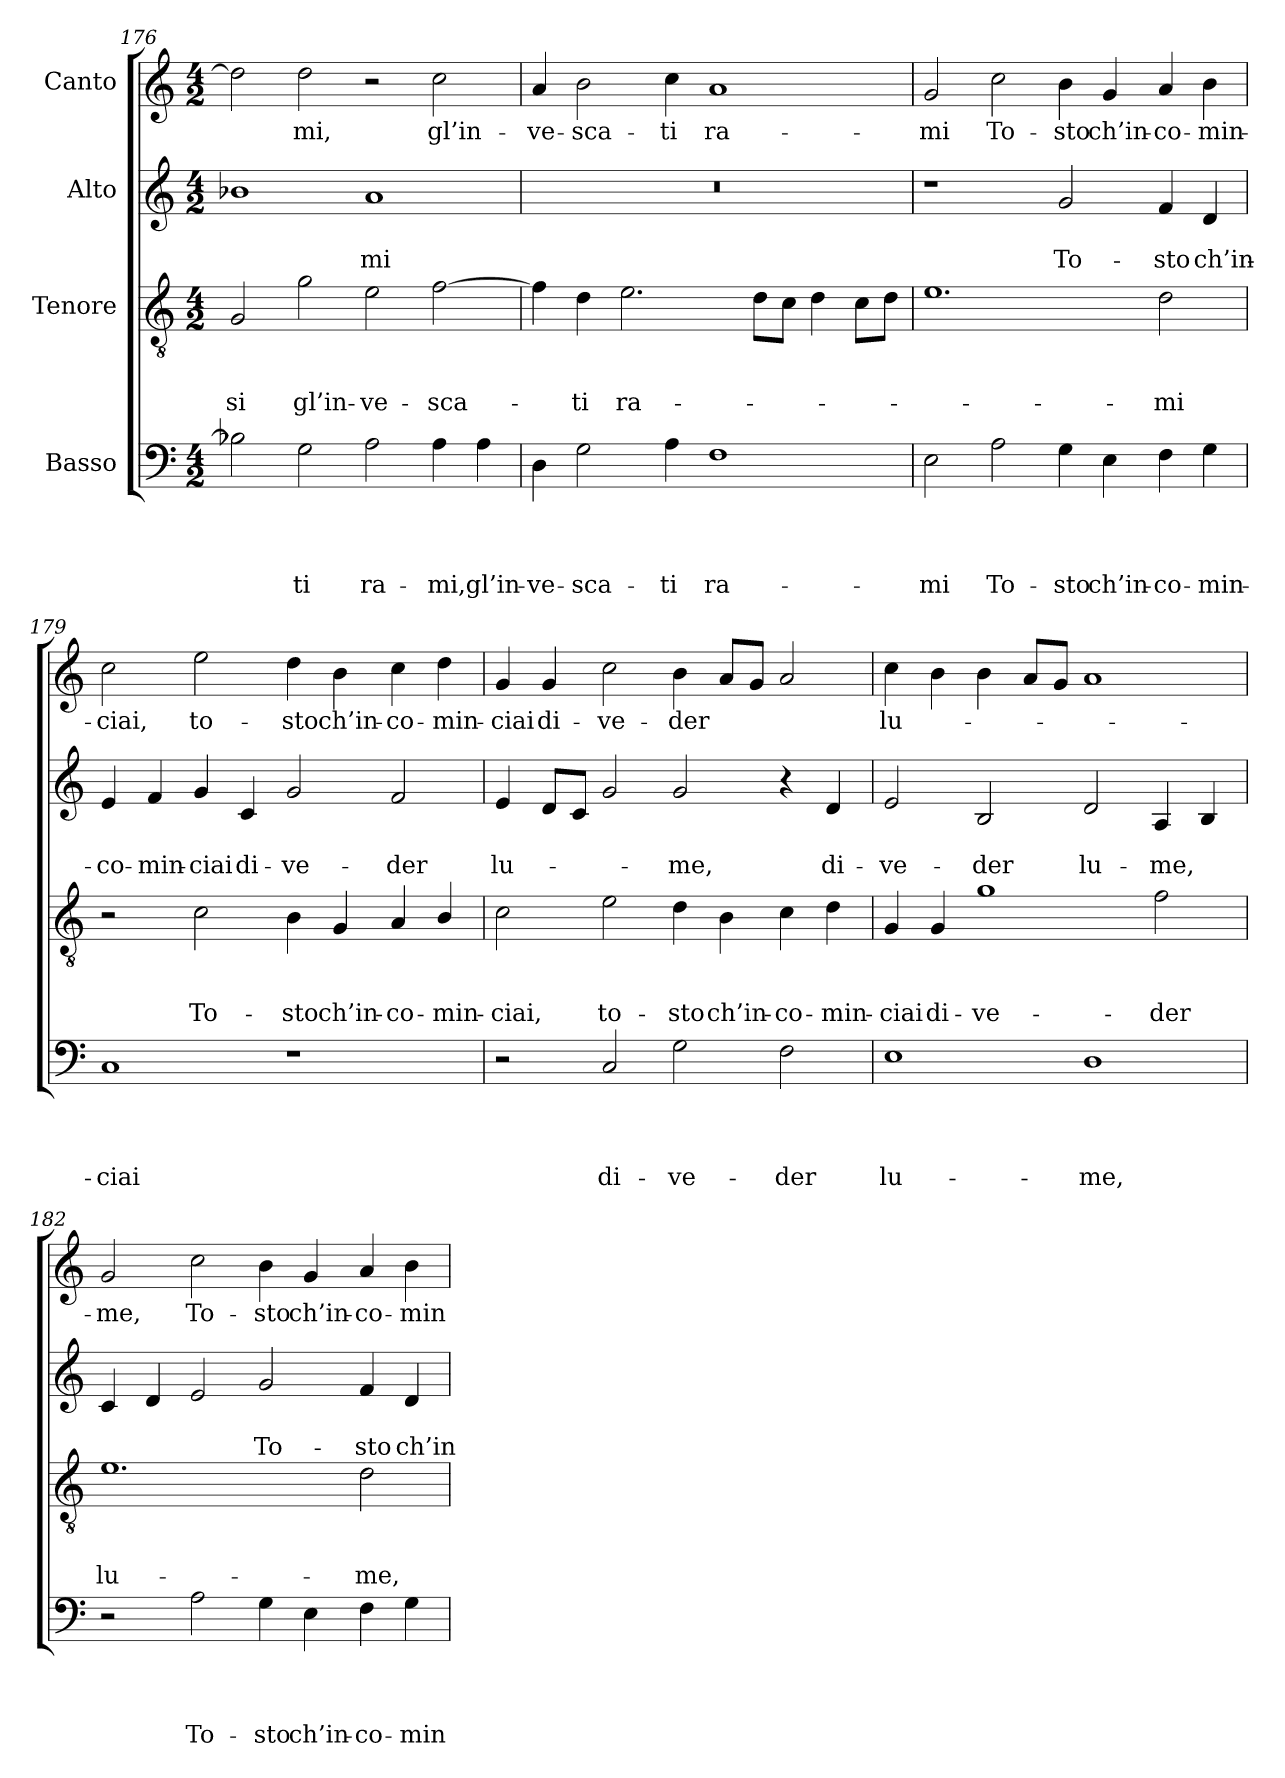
**kern	**text	**text	**text	**text	**kern	**text	**text	**text	**kern	**text	**text	**kern	**text
*part4	*part4	*part4	*part4	*part4	*part3	*part3	*part3	*part3	*part2	*part2	*part2	*part1	*part1
*staff4	*staff4	*staff4	*staff4	*staff4	*staff3	*staff3	*staff3	*staff3	*staff2	*staff2	*staff2	*staff1	*staff1
*I"Basso	*	*	*	*	*I"Tenore	*	*	*	*I"Alto	*	*	*I"Canto	*
*clefF4	*	*	*	*	*clefGv2	*	*	*	*clefG2	*	*	*clefG2	*
*k[]	*	*	*	*	*k[]	*	*	*	*k[]	*	*	*k[]	*
*M4/2	*	*	*	*	*M4/2	*	*	*	*M4/2	*	*	*M4/2	*
=176	=176	=176	=176	=176	=176	=176	=176	=176	=176	=176	=176	=176	=176
2B-X\]	.	.	.	.	2G/	.	.	-si	1b-X\	.	.	2dd\]	.
2G\	.	.	.	-ti	2g\	.	.	gl’in-	.	.	.	2dd\	-mi,
2A\	.	.	.	ra-	2e\	.	.	-ve-	1a/	.	-mi	2r	.
4A\	.	.	.	-mi,	[2f\	.	.	-sca-	.	.	.	2cc\	gl’in-
4A\	.	.	.	gl’in-	.	.	.	.	.	.	.	.	.
=177	=177	=177	=177	=177	=177	=177	=177	=177	=177	=177	=177	=177	=177
4D\	.	.	.	-ve-	4f\]	.	.	.	0r	.	.	4a/	-ve-
2G\	.	.	.	-sca-	4d\	.	.	-ti	.	.	.	2b\	-sca-
.	.	.	.	.	2.e\	.	.	ra-	.	.	.	.	.
4A\	.	.	.	-ti	.	.	.	.	.	.	.	4cc\	-ti
1F\	.	.	.	ra-	.	.	.	.	.	.	.	1a/	ra-
.	.	.	.	.	8d\L	.	.	.	.	.	.	.	.
.	.	.	.	.	8c\J	.	.	.	.	.	.	.	.
.	.	.	.	.	4d\	.	.	.	.	.	.	.	.
.	.	.	.	.	8c\L	.	.	.	.	.	.	.	.
.	.	.	.	.	8d\J	.	.	.	.	.	.	.	.
=178	=178	=178	=178	=178	=178	=178	=178	=178	=178	=178	=178	=178	=178
2E\	.	.	.	-mi	1.e/	.	.	.	1r	.	.	2g/	-mi
2A\	.	.	.	To-	.	.	.	.	.	.	.	2cc\	To-
4G\	.	.	.	-sto	.	.	.	.	2g/	.	To-	4b\	-sto
4E\	.	.	.	ch’in-	.	.	.	.	.	.	.	4g/	ch’in-
4F\	.	.	.	-co-	2d\	.	.	-mi	4f/	.	-sto	4a/	-co-
4G\	.	.	.	-min-	.	.	.	.	4d/	.	ch’in-	4b\	-min-
=179	=179	=179	=179	=179	=179	=179	=179	=179	=179	=179	=179	=179	=179
1C/	.	.	.	-ciai	2r	.	.	.	4e/	.	-co-	2cc\	-ciai,
.	.	.	.	.	.	.	.	.	4f/	.	-min-	.	.
.	.	.	.	.	2c\	.	.	To-	4g/	.	-ciai	2ee\	to-
.	.	.	.	.	.	.	.	.	4c/	.	di-	.	.
1r	.	.	.	.	4B\	.	.	-sto	2g/	.	ve-	4dd\	-sto
.	.	.	.	.	4G/	.	.	ch’in-	.	.	.	4b\	ch’in-
.	.	.	.	.	4A/	.	.	-co-	2f/	.	-der	4cc\	-co-
.	.	.	.	.	4B/	.	.	-min-	.	.	.	4dd\	-min-
=180	=180	=180	=180	=180	=180	=180	=180	=180	=180	=180	=180	=180	=180
2r	.	.	.	.	2c\	.	.	-ciai,	4e/	.	lu-	4g/	-ciai
.	.	.	.	.	.	.	.	.	8d/L	.	.	4g/	di-
.	.	.	.	.	.	.	.	.	8c/J	.	.	.	.
2C/	.	.	.	di-	2e\	.	.	to-	2g/	.	.	2cc\	ve-
2G\	.	.	.	ve-	4d\	.	.	-sto	2g/	.	-me,	4b\	-der
.	.	.	.	.	4B\	.	.	ch’in-	.	.	.	8a/L	.
.	.	.	.	.	.	.	.	.	.	.	.	8g/J	.
2F\	.	.	.	-der	4c\	.	.	-co-	4r	.	.	2a/	.
.	.	.	.	.	4d\	.	.	-min-	4d/	.	di-	.	.
=181	=181	=181	=181	=181	=181	=181	=181	=181	=181	=181	=181	=181	=181
1E\	.	.	.	lu-	4G/	.	.	-ciai	2e/	.	ve-	4cc\	lu-
.	.	.	.	.	4G/	.	.	di-	.	.	.	4b\	.
.	.	.	.	.	1g\	.	.	ve-	2B/	.	-der	4b\	.
.	.	.	.	.	.	.	.	.	.	.	.	8a/L	.
.	.	.	.	.	.	.	.	.	.	.	.	8g/J	.
1D\	.	.	.	-me,	.	.	.	.	2d/	.	lu-	1a/	.
.	.	.	.	.	2f\	.	.	-der	4A/	.	-me,	.	.
.	.	.	.	.	.	.	.	.	4B/	.	.	.	.
=182	=182	=182	=182	=182	=182	=182	=182	=182	=182	=182	=182	=182	=182
2r	.	.	.	.	1.e\	.	.	lu-	4c/	.	.	2g/	-me,
.	.	.	.	.	.	.	.	.	4d/	.	.	.	.
2A\	.	.	.	To-	.	.	.	.	2e/	.	.	2cc\	To-
4G\	.	.	.	-sto	.	.	.	.	2g/	.	To-	4b\	-sto
4E\	.	.	.	ch’in-	.	.	.	.	.	.	.	4g/	ch’in-
4F\	.	.	.	-co-	2d\	.	.	-me,	4f/	.	-sto	4a/	-co-
4G\	.	.	.	-min-	.	.	.	.	4d/	.	ch’in-	4b\	-min-
=	=	=	=	=	=	=	=	=	=	=	=	=	=
*-	*-	*-	*-	*-	*-	*-	*-	*-	*-	*-	*-	*-	*-
